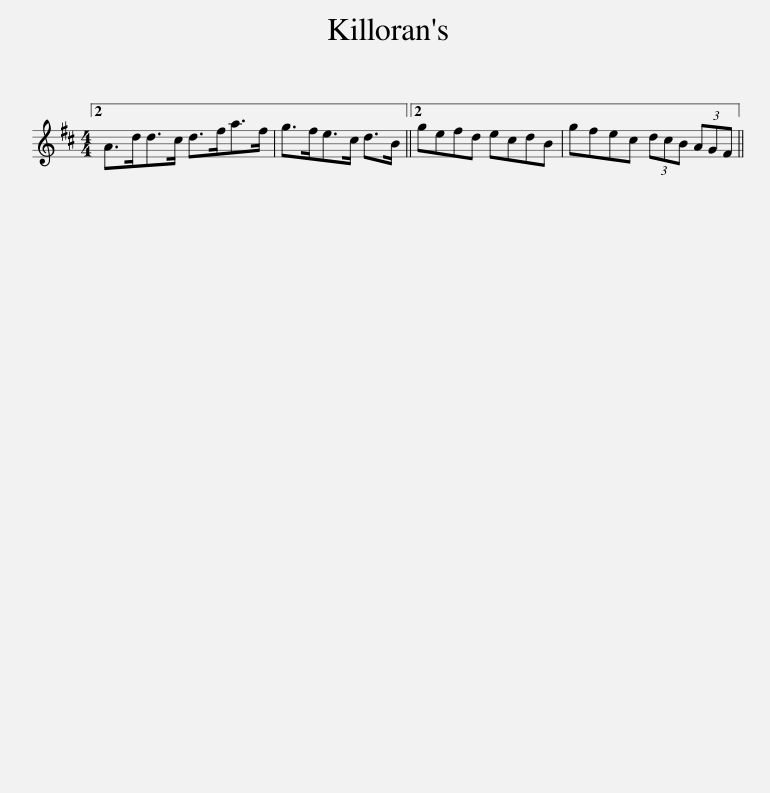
X:1
L:1/8
M:4/4
I:linebreak $
K:D
V:1 treble
V:1
 A>dd>c d>fa>f | g>fe>c d>B ||2 gefd ecdB | gfec (3dcB (3AGF || %4
